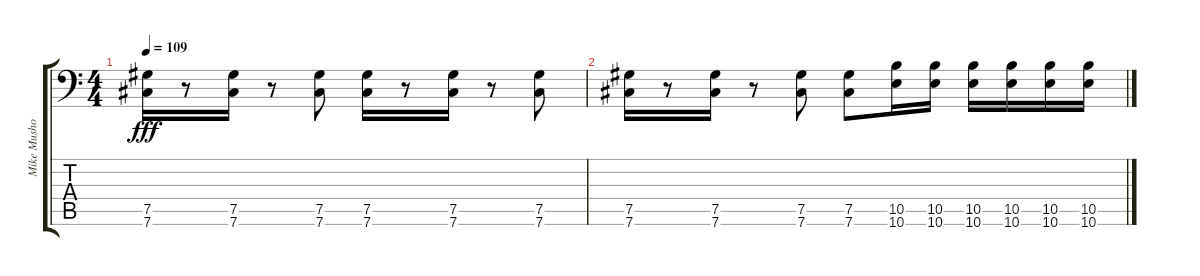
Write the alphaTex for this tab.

\track ("Mike Mushok - Guitar" "Mike Musho") {instrument distortionguitar}
\staff {score tabs}
\tuning (Bb3 Gb3 Db3 Ab2 Db2 Gb1) {hide}
\ts (4 4)
\tempo 109
\clef f4
\ks c
(7.5 7.6).16{dy fff} r.8 (7.5 7.6).16 r.8 (7.5 7.6).8 (7.5 7.6).16 r.8 (7.5 7.6).16 r.8 (7.5 7.6).8 |
(7.5 7.6).16 r.8 (7.5 7.6).16 r.8 (7.5 7.6).8 (7.5 7.6).8 (10.5 10.6).16 (10.5 10.6).16 (10.5 10.6).16 (10.5 10.6).16 (10.5 10.6).16 (10.5 10.6).16
